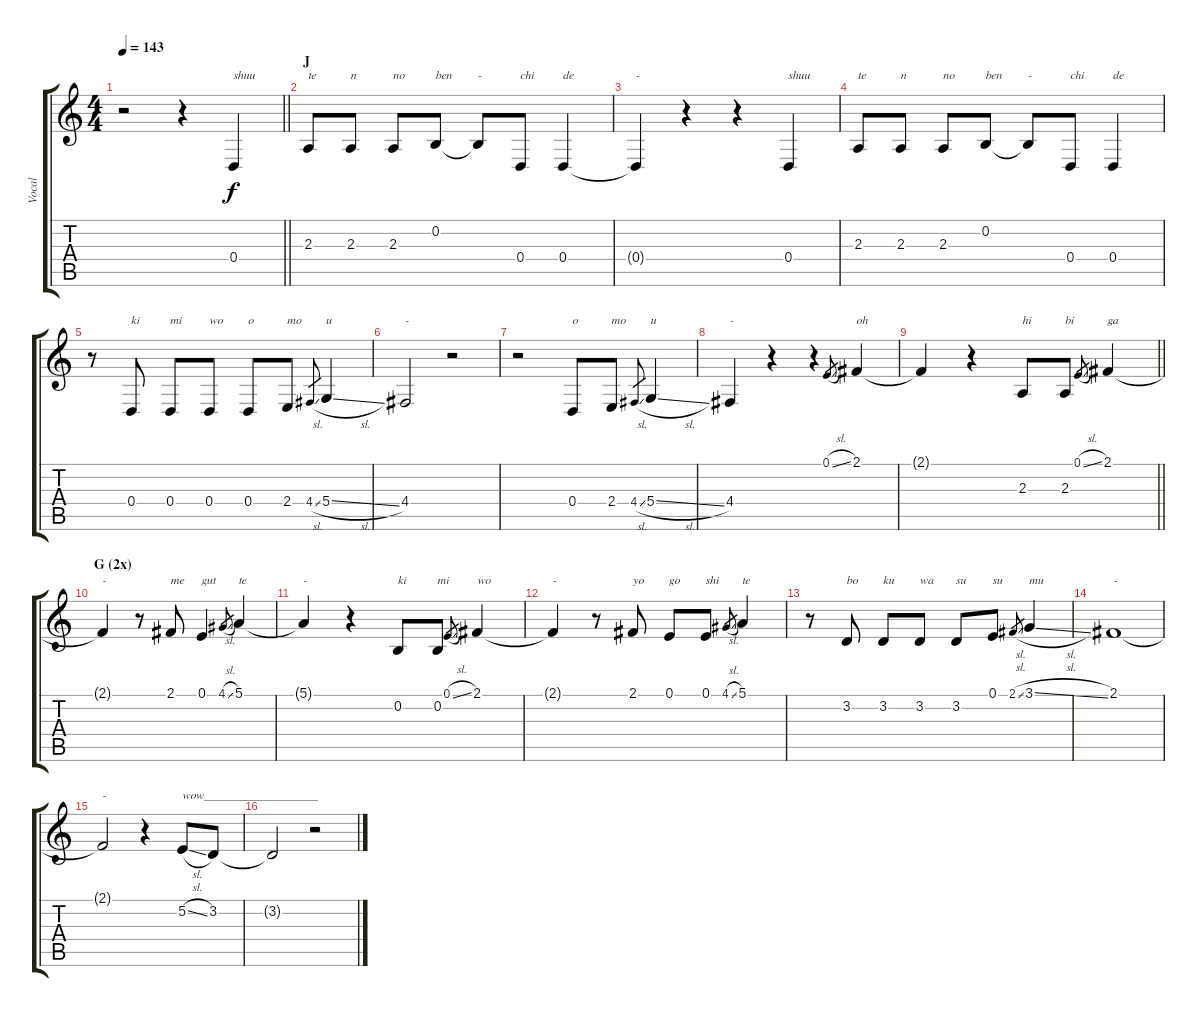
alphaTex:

\track ("Vocal" "Vocal") {instrument clarinet}
\staff {score tabs}
\tuning (E4 B3 G3 D3 A2 E2) {hide}
\ts (4 4)
\tempo 143
\clef g2
\barLineRight lightlight
\ks c
r.2{dy f} r.4 0.4.4{txt "shuu"} |
\section ("" "J")
2.3.8{txt "te"} 2.3.8{txt "n"} 2.3.8{txt "no"} 0.2.8{txt "ben"} 0.2{t}.8{txt "-"} 0.4.8{txt "chi"} 0.4.4{txt "de"} |
0.4{t}.4{txt "-"} r.4 r.4 0.4.4{txt "shuu"} |
2.3.8{txt "te"} 2.3.8{txt "n"} 2.3.8{txt "no"} 0.2.8{txt "ben"} 0.2{t}.8{txt "-"} 0.4.8{txt "chi"} 0.4.4{txt "de"} |
r.8 0.4.8{txt "ki"} 0.4.8{txt "mi"} 0.4.8{txt "wo"} 0.4.8{txt "o"} 2.4.8{txt "mo"} 4.4{sl}.8{gr} 5.4{sl}.4{txt "u"} |
4.4.2{txt "-"} r.2 |
r.2 0.4.8{txt "o"} 2.4.8{txt "mo"} 4.4{sl}.8{gr} 5.4{sl}.4{txt "u"} |
4.4.4{txt "-"} r.4 r.4 0.1{sl}.8{gr} 2.1.4{txt "oh"} |
\barLineRight lightlight
2.1{t}.4 r.4 2.3.8{txt "hi"} 2.3.8{txt "bi"} 0.1{sl}.8{gr} 2.1.4{txt "ga"} |
\section ("" "G (2x)")
2.1{t}.4{txt "-"} r.8 2.1.8{txt "me"} 0.1.4{txt "gut"} 4.1{sl}.8{gr} 5.1.4{txt "te"} |
5.1{t}.4{txt "-"} r.4 0.2.8{txt "ki"} 0.2.8{txt "mi"} 0.1{sl}.8{gr} 2.1.4{txt "wo"} |
2.1{t}.4{txt "-"} r.8 2.1.8{txt "yo"} 0.1.8{txt "go"} 0.1.8{txt "shi"} 4.1{sl}.8{gr} 5.1.4{txt "te"} |
r.8 3.2.8{txt "bo"} 3.2.8{txt "ku"} 3.2.8{txt "wa"} 3.2.8{txt "su"} 0.1.8{txt "su"} 2.1{sl}.8{gr} 3.1{sl}.4{txt "mu"} |
2.1.1{txt "-"} |
2.1{t}.2{txt "-"} r.4 5.2{sl}.8{txt "wow___________________"} 3.2.8 |
3.2{t}.2 r.2
